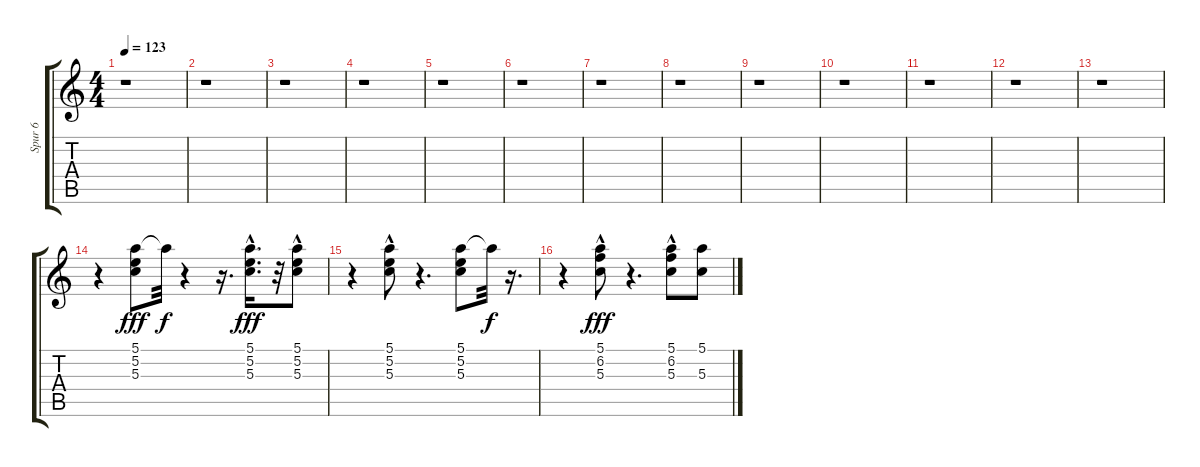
\track ("Spur 6" "Spur 6") {instrument acousticguitarnylon}
\staff {score tabs}
\tuning (E4 B3 G3 D3 A2 E2) {hide}
\ts (4 4)
\tempo 123
\clef g2
\ks c
r.1{dy fff} |
r.1 |
r.1 |
r.1 |
r.1 |
r.1 |
r.1 |
r.1 |
r.1 |
r.1 |
r.1 |
r.1 |
r.1 |
r.4 (5.1 5.2 5.3).8 5.1{t}.32{dy f} r.4 r.16{d} (5.1{hac} 5.2 5.3{hac}).16{d dy fff} r.32 (5.1 5.2{hac} 5.3{hac}).8 |
r.4 (5.1 5.2{hac} 5.3{hac}).8 r.4{d} (5.1 5.2 5.3).8 5.1{t}.32{dy f} r.16{d} |
r.4 (5.1 6.2 5.3{hac}).8{dy fff} r.4{d} (5.1 6.2 5.3{hac}).8 (5.1 5.3).8
